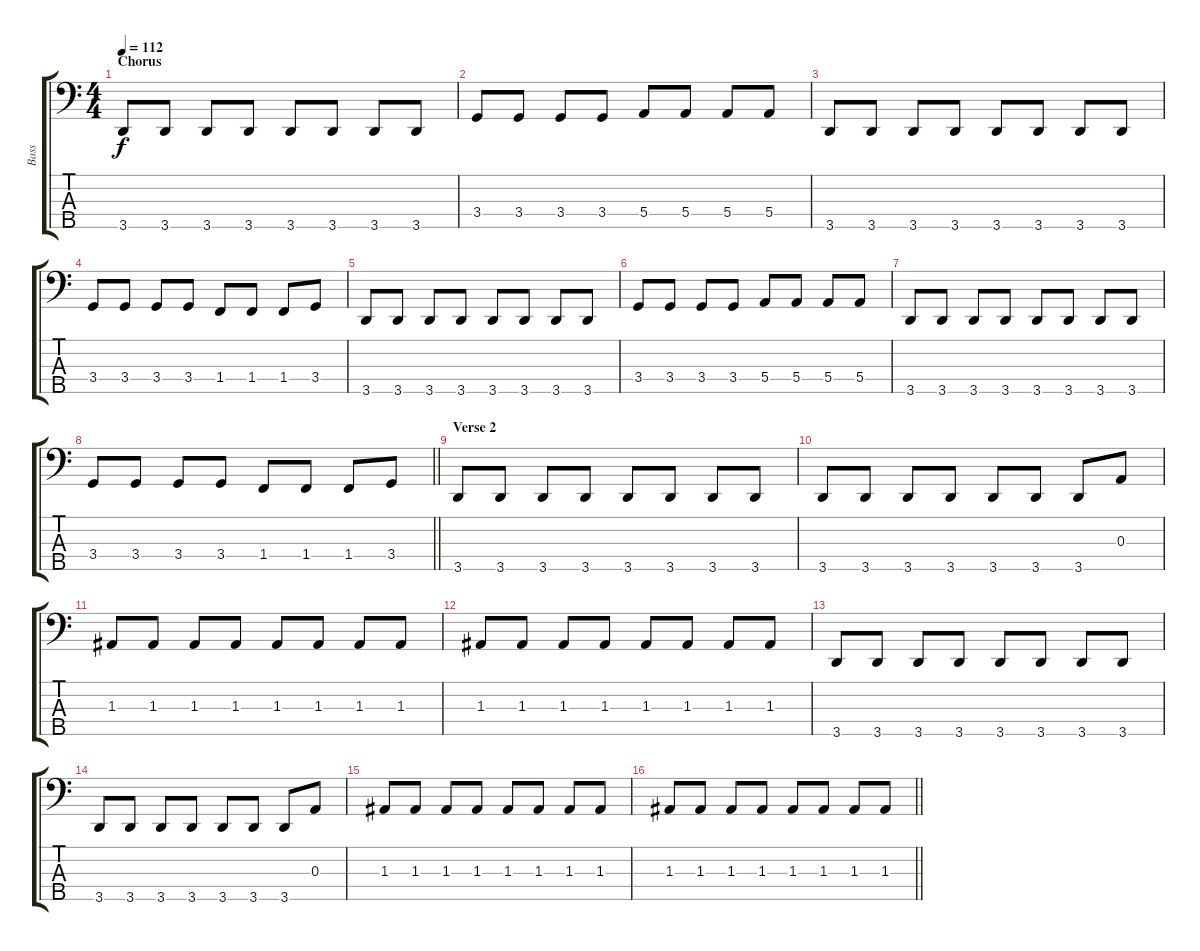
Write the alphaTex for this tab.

\track ("Bass" "Bass") {instrument electricbassfinger}
\staff {score tabs}
\tuning (G2 D2 A1 E1 B0) {hide}
\ts (4 4)
\section ("" "Chorus")
\tempo 112
\clef f4
\ks c
3.5.8{dy f} 3.5.8 3.5.8 3.5.8 3.5.8 3.5.8 3.5.8 3.5.8 |
3.4.8 3.4.8 3.4.8 3.4.8 5.4.8 5.4.8 5.4.8 5.4.8 |
3.5.8 3.5.8 3.5.8 3.5.8 3.5.8 3.5.8 3.5.8 3.5.8 |
3.4.8 3.4.8 3.4.8 3.4.8 1.4.8 1.4.8 1.4.8 3.4.8 |
3.5.8 3.5.8 3.5.8 3.5.8 3.5.8 3.5.8 3.5.8 3.5.8 |
3.4.8 3.4.8 3.4.8 3.4.8 5.4.8 5.4.8 5.4.8 5.4.8 |
3.5.8 3.5.8 3.5.8 3.5.8 3.5.8 3.5.8 3.5.8 3.5.8 |
\barLineRight lightlight
3.4.8 3.4.8 3.4.8 3.4.8 1.4.8 1.4.8 1.4.8 3.4.8 |
\section ("" "Verse 2")
3.5.8 3.5.8 3.5.8 3.5.8 3.5.8 3.5.8 3.5.8 3.5.8 |
3.5.8 3.5.8 3.5.8 3.5.8 3.5.8 3.5.8 3.5.8 0.3.8 |
1.3.8 1.3.8 1.3.8 1.3.8 1.3.8 1.3.8 1.3.8 1.3.8 |
1.3.8 1.3.8 1.3.8 1.3.8 1.3.8 1.3.8 1.3.8 1.3.8 |
3.5.8 3.5.8 3.5.8 3.5.8 3.5.8 3.5.8 3.5.8 3.5.8 |
3.5.8 3.5.8 3.5.8 3.5.8 3.5.8 3.5.8 3.5.8 0.3.8 |
1.3.8 1.3.8 1.3.8 1.3.8 1.3.8 1.3.8 1.3.8 1.3.8 |
\barLineRight lightlight
1.3.8 1.3.8 1.3.8 1.3.8 1.3.8 1.3.8 1.3.8 1.3.8
